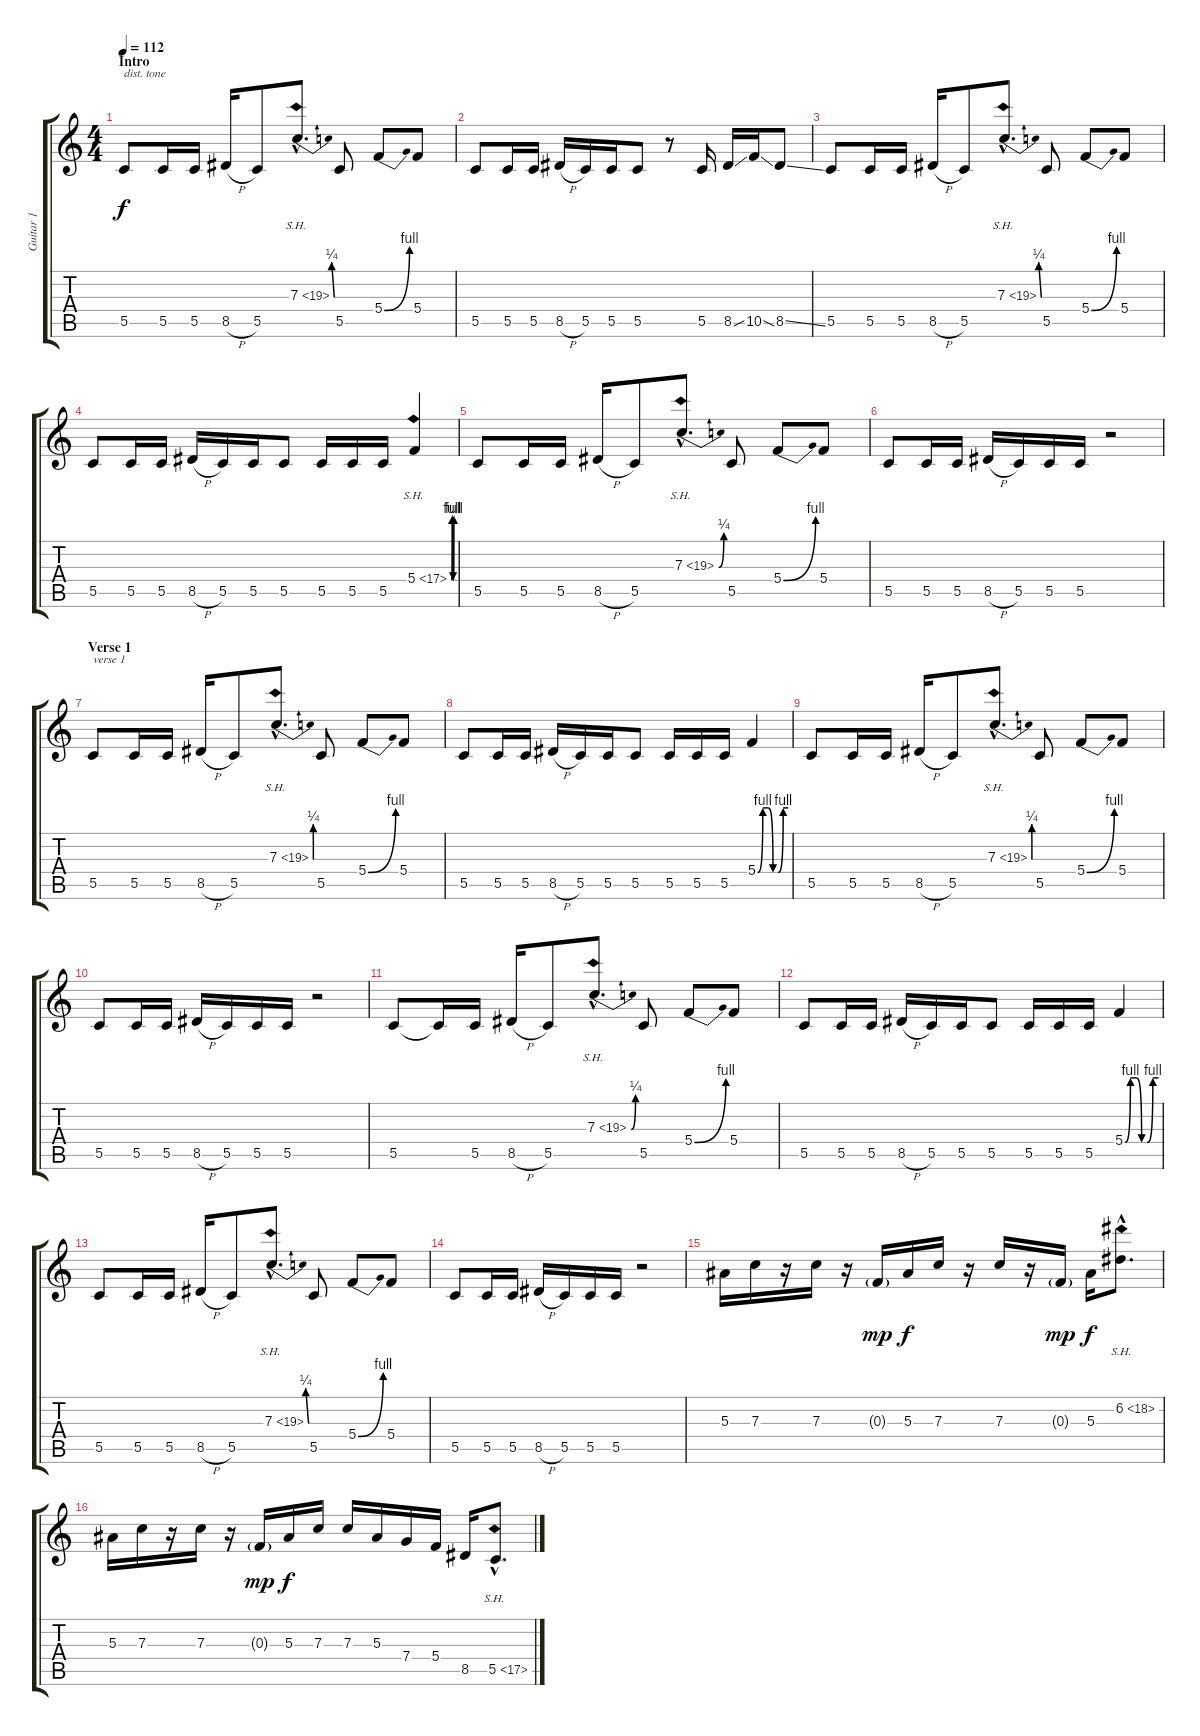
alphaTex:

\track ("Guitar 1" "Guitar 1") {instrument distortionguitar}
\staff {score tabs}
\tuning (D4 A3 F3 C3 G2 D2) {hide}
\ts (4 4)
\section ("" "Intro")
\tempo 112
\clef g2
\ks c
5.5.8{txt "dist. tone" dy f instrument distortionguitar} 5.5.16 5.5.16 8.5{h}.16 5.5.8 7.3{be (bend 0 0 60 1) sh 12 hac}.8{d} 5.5.8 5.4{be (bend 0 0 60 4)}.8 5.4.8 |
5.5.8 5.5.16 5.5.16 8.5{h}.16 5.5.16 5.5.16 5.5.8 r.8 5.5.16 8.5{ss}.16 10.5{ss}.16 8.5{ss}.8 |
5.5.8 5.5.16 5.5.16 8.5{h}.16 5.5.8 7.3{be (bend 0 0 60 1) sh 12 hac}.8{d} 5.5.8 5.4{be (bend 0 0 60 4)}.8 5.4.8 |
5.5.8 5.5.16 5.5.16 8.5{h}.16 5.5.16 5.5.16 5.5.8 5.5.16 5.5.16 5.5.16 5.4{be (custom 0 0 10 4 20 4 30 0 40 0 50 4 60 4) sh 12}.4 |
5.5.8 5.5.16 5.5.16 8.5{h}.16 5.5.8 7.3{be (bend 0 0 60 1) sh 12 hac}.8{d} 5.5.8 5.4{be (bend 0 0 60 4)}.8 5.4.8 |
5.5.8 5.5.16 5.5.16 8.5{h}.16 5.5.16 5.5.16 5.5.16 r.2 |
\section ("" "Verse 1")
5.5.8{txt "verse 1"} 5.5.16 5.5.16 8.5{h}.16 5.5.8 7.3{be (bend 0 0 60 1) sh 12 hac}.8{d} 5.5.8 5.4{be (bend 0 0 60 4)}.8 5.4.8 |
5.5.8 5.5.16 5.5.16 8.5{h}.16 5.5.16 5.5.16 5.5.8 5.5.16 5.5.16 5.5.16 5.4{be (custom 0 0 10 4 20 4 30 0 40 0 50 4 60 4)}.4 |
5.5.8 5.5.16 5.5.16 8.5{h}.16 5.5.8 7.3{be (bend 0 0 60 1) sh 12 hac}.8{d} 5.5.8 5.4{be (bend 0 0 60 4)}.8 5.4.8 |
5.5.8 5.5.16 5.5.16 8.5{h}.16 5.5.16 5.5.16 5.5.16 r.2 |
5.5.8 5.5{t}.16 5.5.16 8.5{h}.16 5.5.8 7.3{be (bend 0 0 60 1) sh 12 hac}.8{d} 5.5.8 5.4{be (bend 0 0 60 4)}.8 5.4.8 |
5.5.8 5.5.16 5.5.16 8.5{h}.16 5.5.16 5.5.16 5.5.8 5.5.16 5.5.16 5.5.16 5.4{be (custom 0 0 10 4 20 4 30 0 40 0 50 4 60 4)}.4 |
5.5.8 5.5.16 5.5.16 8.5{h}.16 5.5.8 7.3{be (bend 0 0 60 1) sh 12 hac}.8{d} 5.5.8 5.4{be (bend 0 0 60 4)}.8 5.4.8 |
5.5.8 5.5.16 5.5.16 8.5{h}.16 5.5.16 5.5.16 5.5.16 r.2 |
5.3.16 7.3.16 r.16 7.3.16 r.16 0.3{g}.16{dy mp} 5.3.16{dy f} 7.3.16 r.16 7.3.16 r.16 0.3{g}.16{dy mp} 5.3.16{dy f} 6.2{sh 12 hac}.8{d} |
5.3.16 7.3.16 r.16 7.3.16 r.16 0.3{g}.16{dy mp} 5.3.16{dy f} 7.3.16 7.3.16 5.3.16 7.4.16 5.4.16 8.5.16 5.5{sh 12 hac}.8{d}
